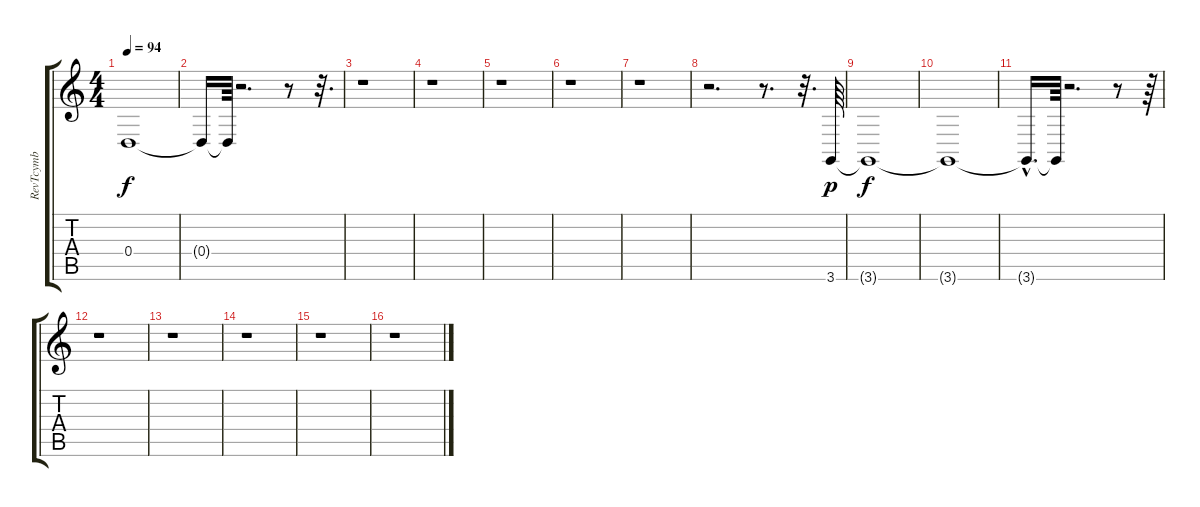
\track ("RevTcymb" "RevTcymb") {instrument reversecymbal}
\staff {score tabs}
\tuning (E4 B3 G3 D3 A2 E2) {hide}
\ts (4 4)
\tempo 94
\clef g2
\ks c
0.4.1{dy f instrument reversecymbal} |
0.4{t}.16 0.4{t}.64 r.2{d} r.8 r.32{d} |
r.1 |
r.1 |
r.1 |
r.1 |
r.1 |
r.2{d} r.8{d} r.32{d} 3.6.64{dy p} |
3.6{t}.1{dy f} |
3.6{t}.1 |
3.6{hac t}.16{d} 3.6{t}.64 r.2{d} r.8 r.64 |
r.1 |
r.1 |
r.1 |
r.1 |
r.1
